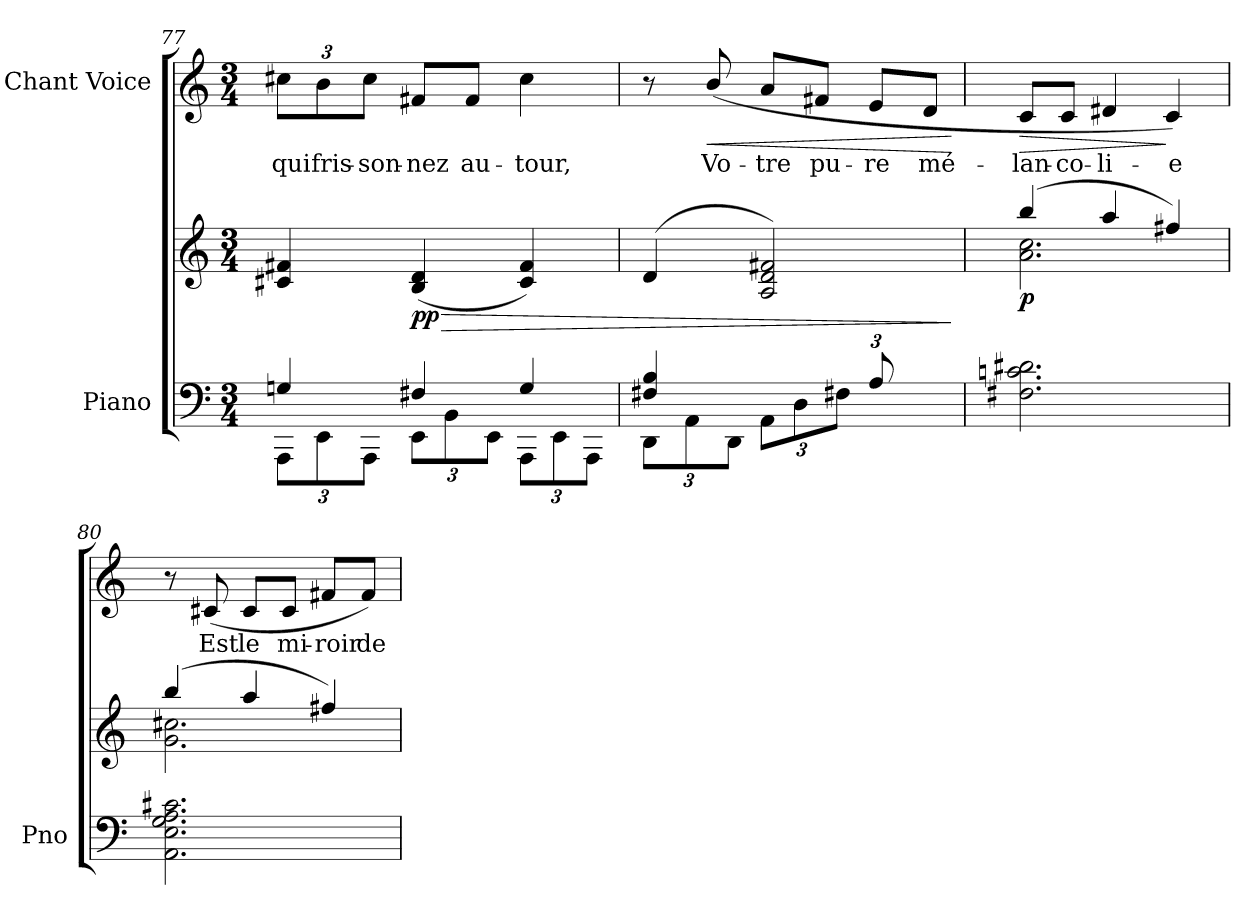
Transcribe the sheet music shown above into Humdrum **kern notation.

**kern	**kern	**dynam	**kern	**text	**dynam
*part2	*part2	*part2	*part1	*part1	*part1
*staff3	*staff2	*staff2/3	*staff1	*staff1	*staff1
*I"Piano	*	*	*I"Chant Voice	*	*
*I'Pno	*	*	*	*	*
*clefF4	*clefG2	*	*clefG2	*	*
*k[]	*k[]	*	*k[]	*	*
*M3/4	*M3/4	*	*M3/4	*	*
=77	=77	=77	=77	=77	=77
*^	*	*	*	*	*
*	*Xbrackettup	*	*	*	*	*
!	!	!	!	!	!LO:LY:b	!
4Gn/	12AAA\L	4c#X/ 4f#X/	.	12cc#X\L	qui	.
!	!	!	!	!	!LO:LY:b	!
.	12EE\	.	.	12b\	fris-	.
!	!	!	!	!	!LO:LY:b	!
.	12AAA\J	.	.	12cc#\J	-son-	.
!	!	!	!LO:HP:b	!	!LO:LY:b	!
!	!	!	!LO:DY:n=1:b	!	!	!
4F#X/	12EE\L	(4B/ 4d/	> pp	8f#X/L	-nez	.
.	12BB\	.	.	.	.	.
!	!	!	!	!	!LO:LY:b	!
.	.	.	.	8f#/J	au-	.
.	12EE\J	.	.	.	.	.
!	!	!	!	!	!LO:LY:b	!
4G/	12AAA\L	4c#/ 4f#/)	.	4cc#\	-tour,	.
.	12EE\	.	.	.	.	.
.	12AAA\J	.	.	.	.	.
!!LO:LB:g=z
=78	=78	=78	=78	=78	=78	=78
*	*	*^	*	*	*	*
4F#X/ 4B/	12DD\L	(4d/	12%7ryy	.	8r	.	.
.	12AA\	.	.	.	.	.	.
!	!	!	!	!	!	!LO:LY:b	!LO:HP:b
.	.	.	.	.	(8b/	Vo-	<
.	12DD\J	.	.	.	.	.	.
!	!	!	!	!	!	!LO:LY:b	!
2ryy	12AA\L	2A/ 2d/ 2f#X/)	.	.	8a/L	-tre	.
.	12D\	.	.	.	.	.	.
!	!	!	!	!	!	!LO:LY:b	!
.	.	.	.	.	8f#X/J	pu-	.
.	12F#X\J	.	.	.	.	.	.
!	!	!	!	!	!	!LO:LY:b	!
.	(12A/L	.	.	.	8e/L	-re	.
.	6ryy	.	12d/	.	.	.	.
!	!	!	!	!	!	!LO:LY:b	!
.	.	.	.	.	8d/J	mé-	.
.	.	.	12fn/J)	.	.	.	.
*v	*v	*	*	*	*	*	*
*	*v	*v	*	*	*	*
.	.	]	.	.	[
=79	=79	=79	=79	=79	=79
*	*^	*	*	*	*
!	!	!	!LO:DY:b	!	!LO:LY:b	!LO:HP:b
2.F#X\ 2.cn\ 2.d#X\	(4bb/	2.a\ 2.cc\	p	8c/L	-lan-	>
!	!	!	!	!	!LO:LY:b	!
.	.	.	.	8c/J	-co-	.
!	!	!	!	!	!LO:LY:b	!
.	4aa/	.	.	4d#X/	-li-	.
!	!	!	!	!	!LO:LY:b	!
.	4ff#X/)	.	.	4c/)	-e	]
=80	=80	=80	=80	=80	=80	=80
!	!	!	!LO:DY:b	!	!	!
!	!	!	!LO:DY:n=1:b	!	!	!
2.AA\ 2.E\ 2.G\ 2.A\ 2.c#X\	(4bb/	2.g\ 2.cc#X\	other-dynamics p	8r	.	.
!	!	!	!	!	!LO:LY:b	!
.	.	.	.	(8c#X/	Est	.
!	!	!	!	!	!LO:LY:b	!
.	4aa/	.	.	8c#/L	le	.
!	!	!	!	!	!LO:LY:b	!
.	.	.	.	8c#/J	mi-	.
!	!	!	!	!	!LO:LY:b	!
.	4ff#X/)	.	.	8f#X/L	-roir	.
!	!	!	!	!	!LO:LY:b	!
.	.	.	.	8f#/J)	de	.
*	*v	*v	*	*	*	*
=	=	=	=	=	=
*-	*-	*-	*-	*-	*-
